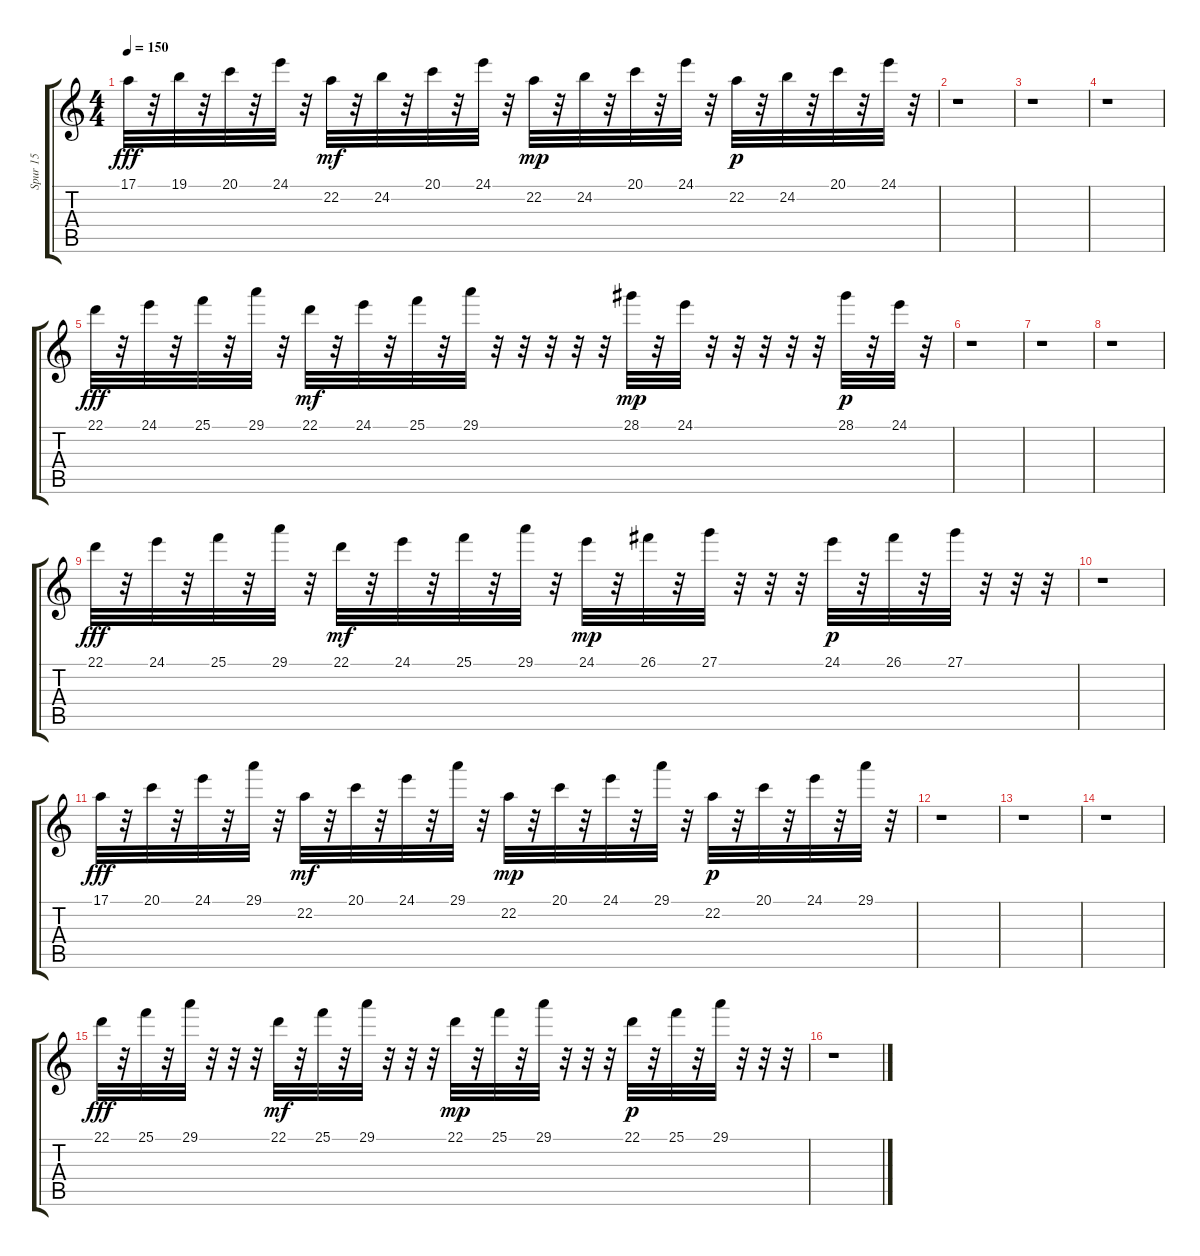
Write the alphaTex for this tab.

\track ("Spur 15" "Spur 15") {instrument brightacousticpiano}
\staff {score tabs}
\tuning (E4 B3 G3 D3 A2 E2) {hide}
\ts (4 4)
\tempo 150
\clef g2
\ks c
17.1.32{dy fff} r.32 19.1.32 r.32 20.1.32 r.32 24.1.32 r.32 22.2.32{dy mf balance 5} r.32 24.2.32 r.32 20.1.32 r.32 24.1.32 r.32 22.2.32{dy mp balance 12} r.32 24.2.32 r.32 20.1.32 r.32 24.1.32 r.32 22.2.32{dy p balance 16} r.32 24.2.32 r.32 20.1.32 r.32 24.1.32 r.32 |
r.1 |
r.1 |
r.1 |
22.1.32{dy fff balance 0} r.32 24.1.32 r.32 25.1.32 r.32 29.1.32 r.32 22.1.32{dy mf balance 5} r.32 24.1.32 r.32 25.1.32 r.32 29.1.32 r.32 r.32 r.32 r.32 r.32 28.1.32{dy mp} r.32 24.1.32 r.32 r.32{balance 0} r.32 r.32 r.32 28.1.32{dy p} r.32 24.1.32 r.32 |
r.1 |
r.1 |
r.1 |
22.1.32{dy fff} r.32 24.1.32 r.32 25.1.32 r.32 29.1.32 r.32 22.1.32{dy mf balance 5} r.32 24.1.32 r.32 25.1.32 r.32 29.1.32 r.32 24.1.32{dy mp balance 12} r.32 26.1.32 r.32 27.1.32 r.32 r.32 r.32 24.1.32{dy p balance 16} r.32 26.1.32 r.32 27.1.32 r.32 r.32 r.32 |
r.1 |
17.1.32{dy fff balance 12} r.32 20.1.32 r.32 24.1.32 r.32 29.1.32 r.32 22.2.32{dy mf balance 5} r.32 20.1.32 r.32 24.1.32 r.32 29.1.32 r.32 22.2.32{dy mp balance 12} r.32 20.1.32 r.32 24.1.32 r.32 29.1.32 r.32 22.2.32{dy p balance 16} r.32 20.1.32 r.32 24.1.32 r.32 29.1.32 r.32 |
r.1 |
r.1 |
r.1 |
22.1.32{dy fff balance 12} r.32 25.1.32 r.32 29.1.32 r.32 r.32 r.32 22.1.32{dy mf balance 5} r.32 25.1.32 r.32 29.1.32 r.32 r.32 r.32 22.1.32{dy mp balance 12} r.32 25.1.32 r.32 29.1.32 r.32 r.32 r.32 22.1.32{dy p balance 16} r.32 25.1.32 r.32 29.1.32 r.32 r.32 r.32 |
r.1
